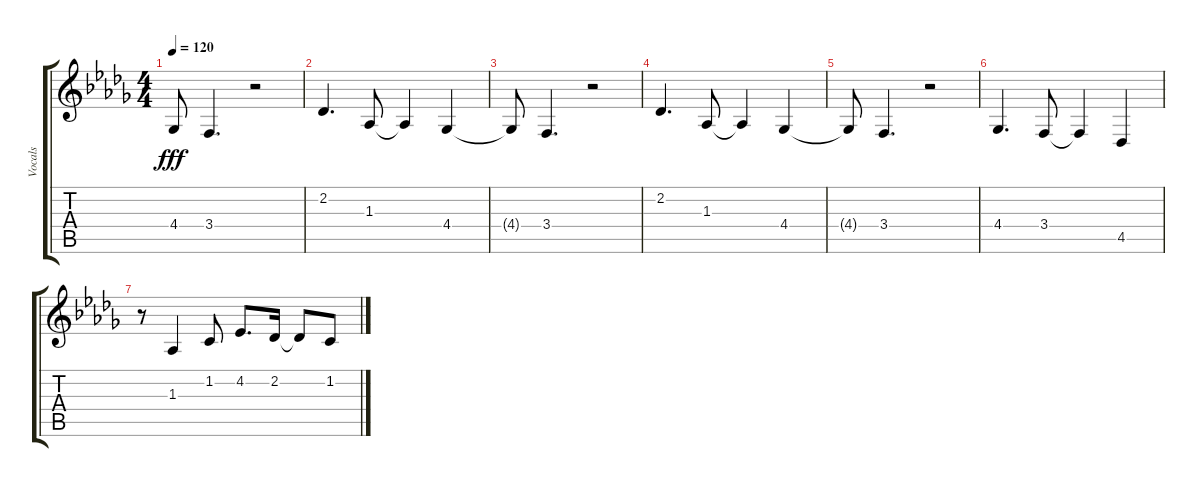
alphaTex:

\track ("Vocals" "Vocals") {instrument voiceoohs}
\staff {score tabs}
\tuning (E4 B3 G3 D3 A2 E2) {hide}
\ts (4 4)
\tempo 120
\clef g2
\ks db
4.4{t}.8{dy fff} 3.4.4{d} r.2 |
2.2.4{d} 1.3.8 1.3{t}.4 4.4.4 |
4.4{t}.8 3.4.4{d} r.2 |
2.2.4{d volume 0} 1.3.8 1.3{t}.4 4.4.4 |
4.4{t}.8 3.4.4{d} r.2 |
4.4.4{d} 3.4.8 3.4{t}.4 4.5.4 |
r.8 1.3.4 1.2.8 4.2.8{d} 2.2.16 2.2{t}.8 1.2.8
